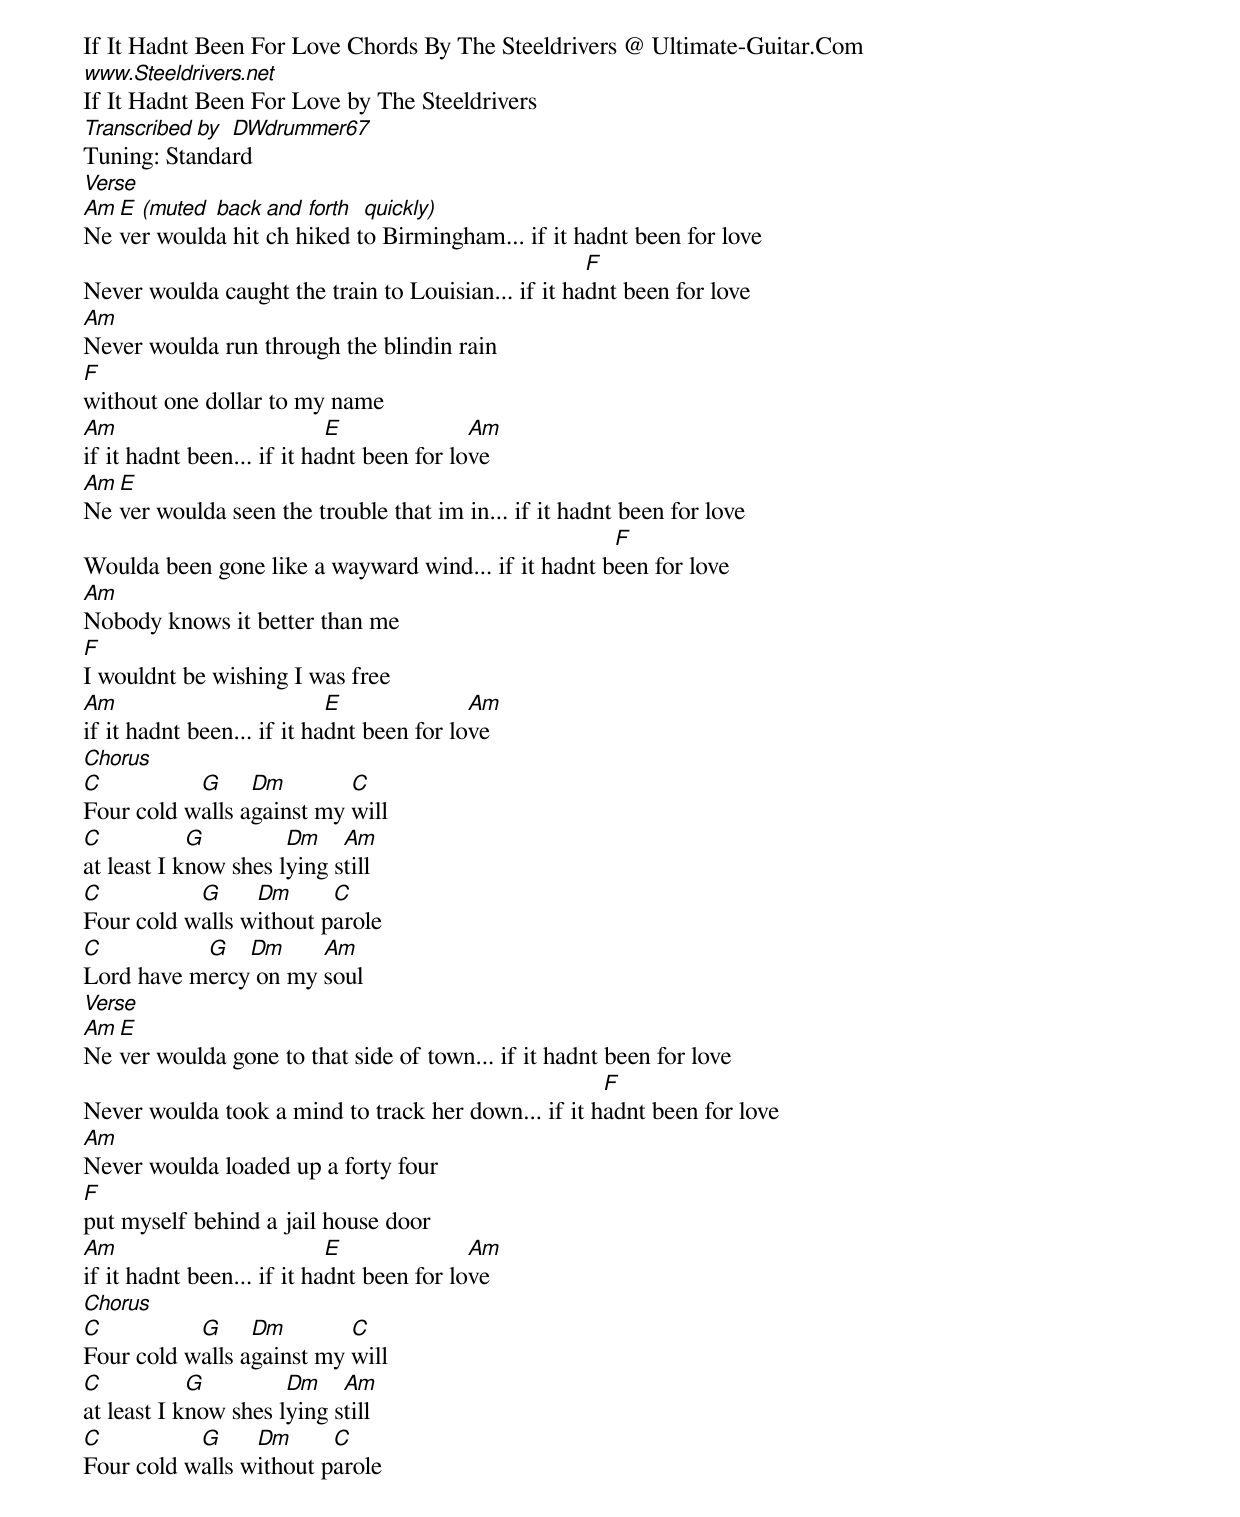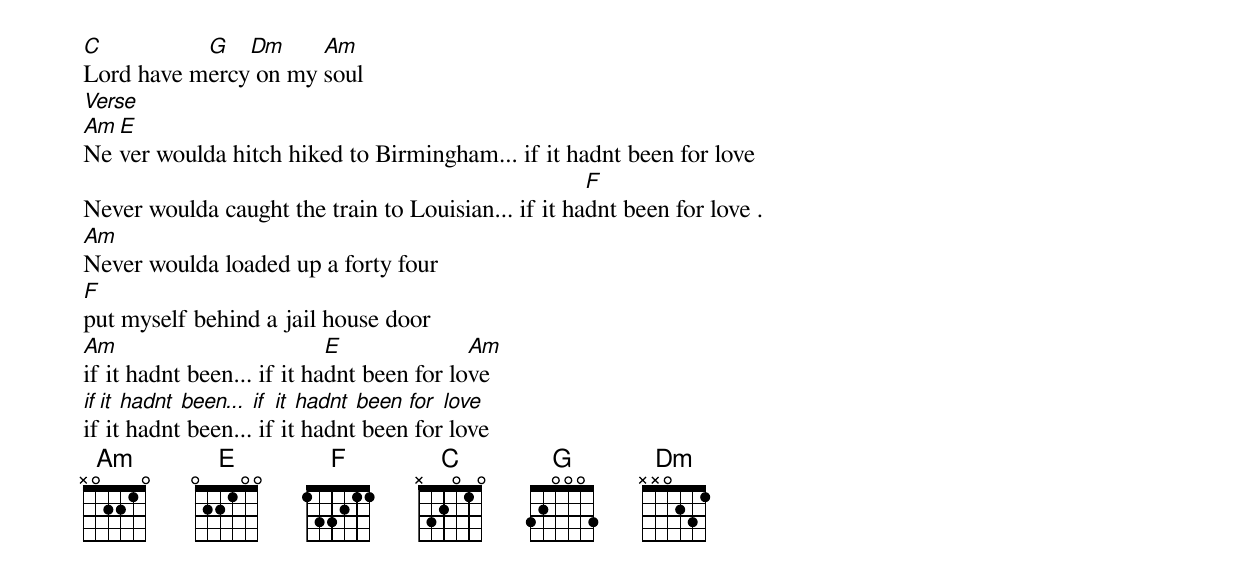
If It Hadnt Been For Love Chords By The Steeldrivers @ Ultimate-Guitar.Com
[www.Steeldrivers.net]If It Hadnt Been For Love by The Steeldrivers
[Transcribed]Tuning: Sta[by]nda[DWdrummer67]rd
[Verse]
[Am]Ne[E]ve[(muted]r would[back]a hit[and]ch h[forth]iked t[quickly)]o Birmingham... if it hadnt been for love
Never woulda caught the train to Louisian... if it ha[F]dnt been for love
[Am]Never woulda run through the blindin rain
[F]without one dollar to my name
[Am]if it hadnt been... if it ha[E]dnt been for lo[Am]ve
[Am]Ne[E]ver woulda seen the trouble that im in... if it hadnt been for love
Woulda been gone like a wayward wind... if it hadnt b[F]een for love
[Am]Nobody knows it better than me
[F]I wouldnt be wishing I was free
[Am]if it hadnt been... if it ha[E]dnt been for lo[Am]ve
[Chorus]
[C]Four cold w[G]alls a[Dm]gainst my [C]will
[C]at least I k[G]now shes l[Dm]ying s[Am]till
[C]Four cold w[G]alls w[Dm]ithout p[C]arole
[C]Lord have m[G]ercy[Dm] on my [Am]soul
[Verse]
[Am]Ne[E]ver woulda gone to that side of town... if it hadnt been for love
Never woulda took a mind to track her down... if it h[F]adnt been for love
[Am]Never woulda loaded up a forty four
[F]put myself behind a jail house door
[Am]if it hadnt been... if it ha[E]dnt been for lo[Am]ve
[Chorus]
[C]Four cold w[G]alls a[Dm]gainst my [C]will
[C]at least I k[G]now shes l[Dm]ying s[Am]till
[C]Four cold w[G]alls w[Dm]ithout p[C]arole
[C]Lord have m[G]ercy[Dm] on my [Am]soul
[Verse]
[Am]Ne[E]ver woulda hitch hiked to Birmingham... if it hadnt been for love
Never woulda caught the train to Louisian... if it ha[F]dnt been for love .
[Am]Never woulda loaded up a forty four
[F]put myself behind a jail house door
[Am]if it hadnt been... if it ha[E]dnt been for lo[Am]ve
[if]if[it] it[hadnt] hadnt[been...] been...[if] if[it] it[hadnt] hadnt[been] been[for] for[love] love
